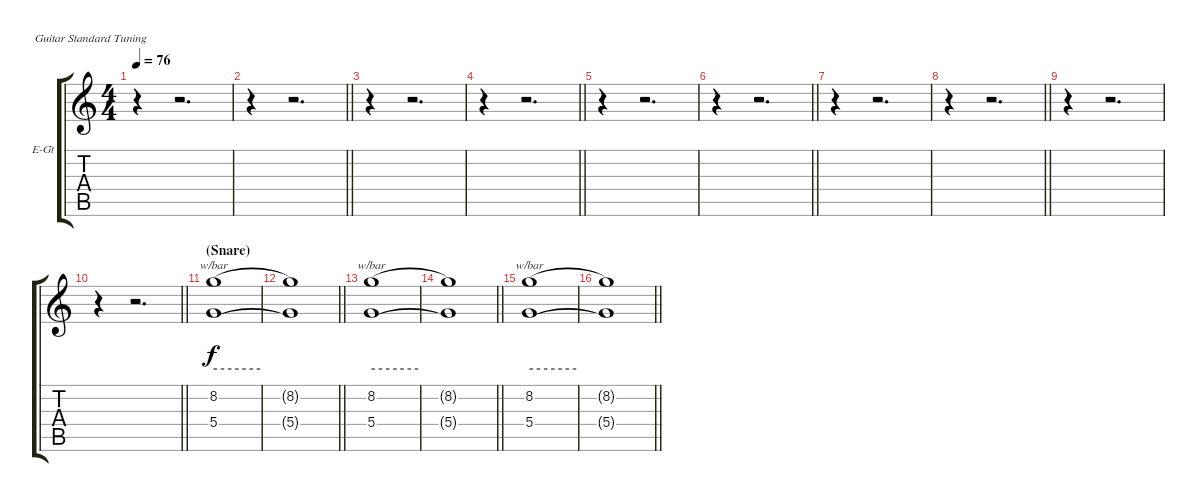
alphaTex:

\bracketExtendMode groupsimilarinstruments
\firstSystemTrackNameOrientation horizontal
\otherSystemsTrackNameOrientation horizontal
\track ("Peter Lindgren" "E-Gt") {instrument electricguitarjazz}
\staff {score tabs}
\tuning (E4 B3 G3 D3 A2 E2)
\ts (4 4)
\tempo 76
\clef g2
\ks c
r.4{dy f} r.2{d} |
\barLineRight lightlight
r.4 r.2{d} |
r.4 r.2{d} |
\barLineRight lightlight
r.4 r.2{d} |
r.4 r.2{d} |
\barLineRight lightlight
r.4 r.2{d} |
r.4 r.2{d} |
\barLineRight lightlight
r.4 r.2{d} |
r.4 r.2{d} |
\barLineRight lightlight
r.4 r.2{d} |
\section ("" "(Snare)")
(8.2 5.4).1{tbe (hold default 0 0 60 0)} |
\barLineRight lightlight
(8.2{t} 5.4{t}).1 |
(8.2 5.4).1{tbe (hold default 0 0 60 0)} |
\barLineRight lightlight
(8.2{t} 5.4{t}).1 |
(8.2 5.4).1{tbe (hold default 0 0 60 0)} |
\barLineRight lightlight
(8.2{t} 5.4{t}).1
